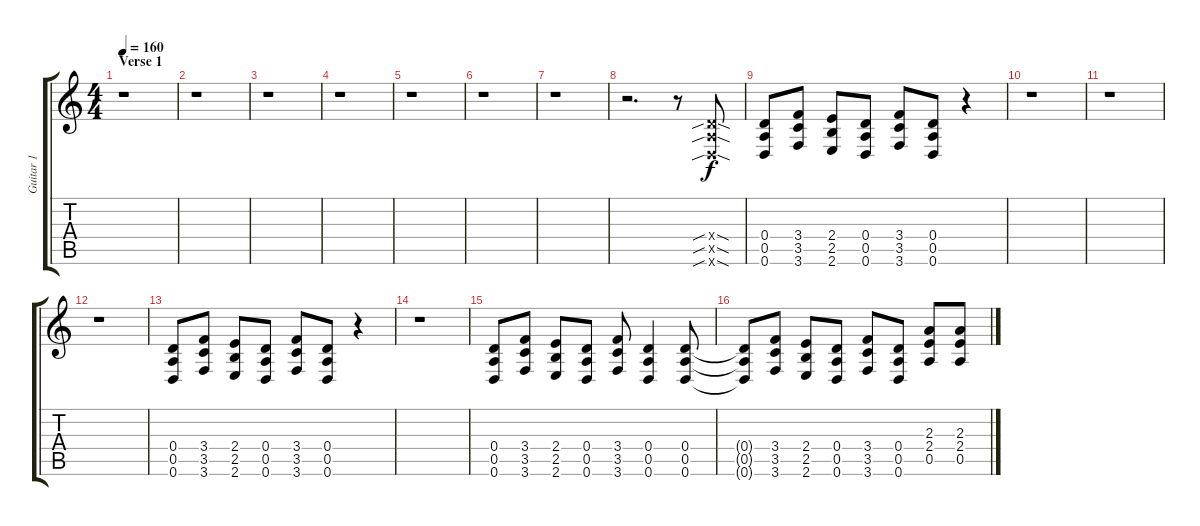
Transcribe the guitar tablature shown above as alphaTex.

\track ("Guitar 1" "Guitar 1") {instrument distortionguitar}
\staff {score tabs}
\tuning (E4 B3 G3 D3 A2 D2) {hide}
\ts (4 4)
\section ("" "Verse 1")
\tempo 160
\clef g2
\ks c
r.1{dy f volume 13 balance 0} |
r.1 |
r.1 |
r.1 |
r.1 |
r.1 |
r.1 |
r.2{d} r.8 (0.4{sib sod x} 0.5{sib sod x} 0.6{sib sod x}).8 |
(0.4 0.5 0.6).8 (3.4 3.5 3.6).8 (2.4 2.5 2.6).8 (0.4 0.5 0.6).8 (3.4 3.5 3.6).8 (0.4 0.5 0.6).8 r.4 |
r.1 |
r.1 |
r.1 |
(0.4 0.5 0.6).8 (3.4 3.5 3.6).8 (2.4 2.5 2.6).8 (0.4 0.5 0.6).8 (3.4 3.5 3.6).8 (0.4 0.5 0.6).8 r.4 |
r.1 |
(0.4 0.5 0.6).8 (3.4 3.5 3.6).8 (2.4 2.5 2.6).8 (0.4 0.5 0.6).8 (3.4 3.5 3.6).8 (0.4 0.5 0.6).4 (0.4 0.5 0.6).8 |
(0.4{t} 0.5{t} 0.6{t}).8 (3.4 3.5 3.6).8 (2.4 2.5 2.6).8 (0.4 0.5 0.6).8 (3.4 3.5 3.6).8 (0.4 0.5 0.6).8 (2.3 2.4 0.5).8 (2.3 2.4 0.5).8
